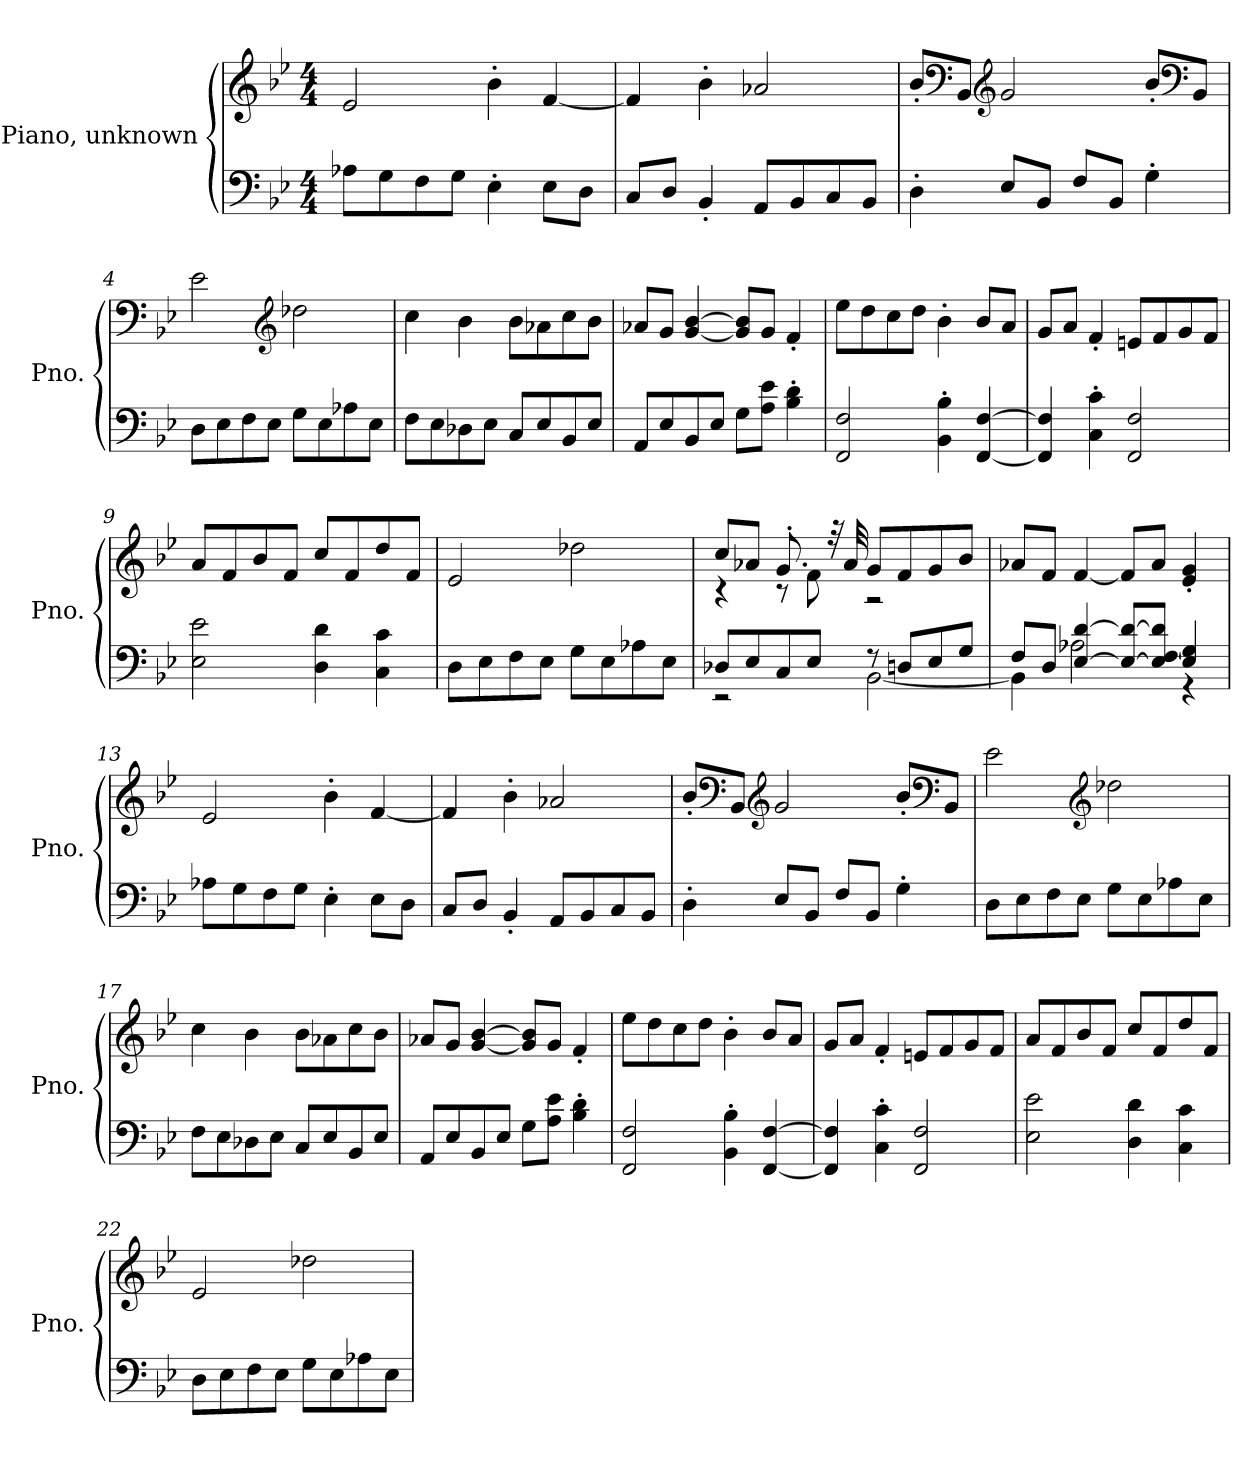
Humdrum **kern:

**kern	**kern
*part1	*part1
*staff2	*staff1
*I"Piano, unknown	*
*I'Pno.	*
*clefF4	*clefG2
*k[b-e-]	*k[b-e-]
*M4/4	*M4/4
*MM120	*MM120
=1	=1
8A-X\L	2e-/
8G\	.
8F\	.
8G\J	.
4E-'\	4b-'\
8E-\L	[4f/
8D\J	.
=2	=2
8C/L	4f/]
8D/J	.
4BB-'/	4b-'\
8AA/L	2a-X/
8BB-/	.
8C/	.
8BB-/J	.
=3	=3
4D'\	8b-'/L
*	*clefF4
.	8BB-/J
*	*clefG2
8E-/L	2g/
8BB-/J	.
8F/L	.
8BB-/J	.
4G'\	8b-'/L
*	*clefF4
.	8BB-/J
=4	=4
8D\L	2e-\
8E-\	.
8F\	.
8E-\J	.
*	*clefG2
8G\L	2dd-X\
8E-\	.
8A-X\	.
8E-\J	.
!!LO:LB:g=z
=5	=5
8F\L	4cc\
8E-\	.
8D-X\	4b-\
8E-\J	.
8C/L	8b-\L
8E-/	8a-X\
8BB-/	8cc\
8E-/J	8b-\J
=6	=6
8AA/L	8a-X/L
8E-/	8g/J
8BB-/	[4g/ [4b-/
8E-/J	.
8G\L	8g/] 8b-/]L
8A\ 8e-\J	8g/J
4B-\' 4d\'	4f'/
=7	=7
2FF/ 2F/	8ee-\L
.	8dd\
.	8cc\
.	8dd\J
4BB-\' 4B-\'	4b-'\
[4FF/ [4F/	8b-/L
.	8a/J
=8	=8
4FF/] 4F/]	8g/L
.	8a/J
4C\' 4c\'	4f'/
2FF/ 2F/	8en/L
.	8f/
.	8g/
.	8f/J
=9	=9
2E-\ 2e-\	8a/L
.	8f/
.	8b-/
.	8f/J
4D\ 4d\	8cc/L
.	8f/
4C\ 4c\	8dd/
.	8f/J
!!LO:LB:g=z
=10	=10
8D\L	2e-/
8E-\	.
8F\	.
8E-\J	.
8G\L	2dd-X\
8E-\	.
8A-X\	.
8E-\J	.
=11	=11
*^	*^
8D-X/L	2r	8cc/L	4r
8E-/	.	8a-X/J	.
8C/	.	8.g'/	8r
8E-/J	.	.	8f\
.	.	32r	.
.	.	32a-/	.
8r	[2BB-\	8g/L	2r
8Dn/L	.	8f/	.
8E-/	.	8g/	.
8G/J	.	8b-/J	.
*	*	*v	*v
=12	=12	=12
8F/L	4BB-\]	8a-X/L
8D/J	.	8f/J
[4E-/ [4d/	2A-X\	[4f/
8E-/_ 8d/_L	.	8f/L]
8E-/_ 8F/ 8d/]J	.	8a-/J
4E-/] 4G/	4r	4e-/' 4g/'
*v	*v	*
=13	=13
8A-X\L	2e-/
8G\	.
8F\	.
8G\J	.
4E-'\	4b-'\
8E-\L	[4f/
8D\J	.
!!LO:LB:g=z
=14	=14
8C/L	4f/]
8D/J	.
4BB-'/	4b-'\
8AA/L	2a-X/
8BB-/	.
8C/	.
8BB-/J	.
=15	=15
4D'\	8b-'/L
*	*clefF4
.	8BB-/J
*	*clefG2
8E-/L	2g/
8BB-/J	.
8F/L	.
8BB-/J	.
4G'\	8b-'/L
*	*clefF4
.	8BB-/J
=16	=16
8D\L	2e-\
8E-\	.
8F\	.
8E-\J	.
*	*clefG2
8G\L	2dd-X\
8E-\	.
8A-X\	.
8E-\J	.
=17	=17
8F\L	4cc\
8E-\	.
8D-X\	4b-\
8E-\J	.
8C/L	8b-\L
8E-/	8a-X\
8BB-/	8cc\
8E-/J	8b-\J
!!LO:LB:g=z
=18	=18
8AA/L	8a-X/L
8E-/	8g/J
8BB-/	[4g/ [4b-/
8E-/J	.
8G\L	8g/] 8b-/]L
8A\ 8e-\J	8g/J
4B-\' 4d\'	4f'/
=19	=19
2FF/ 2F/	8ee-\L
.	8dd\
.	8cc\
.	8dd\J
4BB-\' 4B-\'	4b-'\
[4FF/ [4F/	8b-/L
.	8a/J
=20	=20
4FF/] 4F/]	8g/L
.	8a/J
4C\' 4c\'	4f'/
2FF/ 2F/	8en/L
.	8f/
.	8g/
.	8f/J
=21	=21
2E-\ 2e-\	8a/L
.	8f/
.	8b-/
.	8f/J
4D\ 4d\	8cc/L
.	8f/
4C\ 4c\	8dd/
.	8f/J
=22	=22
8D\L	2e-/
8E-\	.
8F\	.
8E-\J	.
8G\L	2dd-X\
8E-\	.
8A-X\	.
8E-\J	.
=	=
*-	*-
